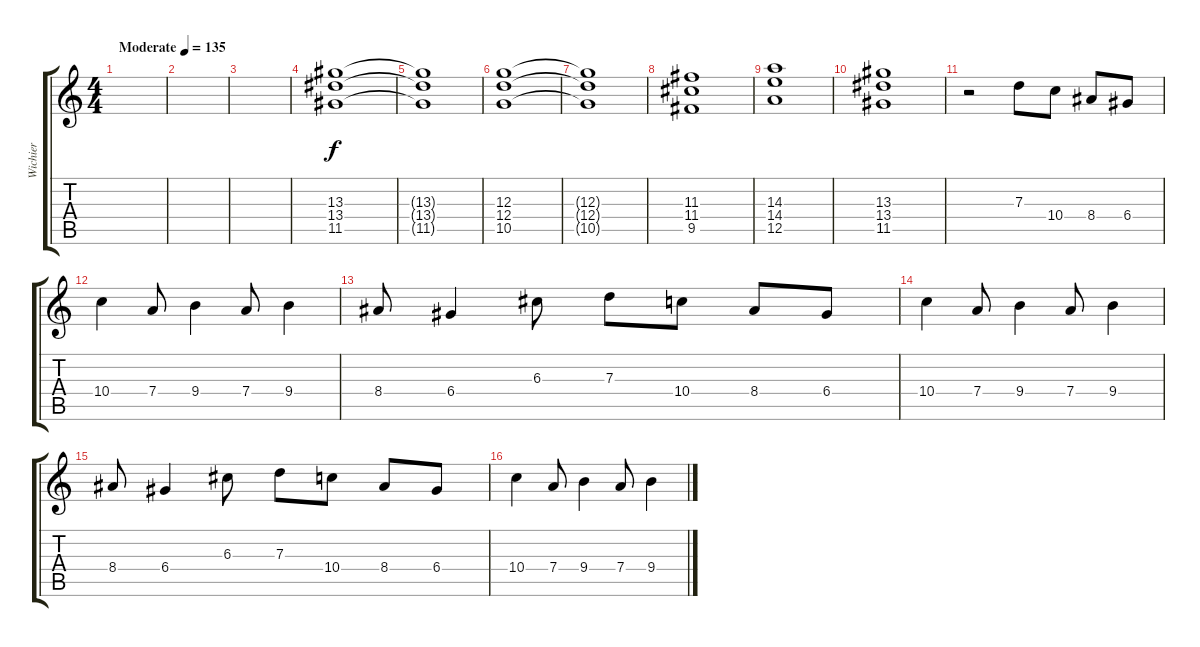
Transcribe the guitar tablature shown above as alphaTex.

\track ("Wichier" "Wichier") {instrument distortionguitar}
\staff {score tabs}
\tuning (E4 B3 G3 D3 A2 E2) {hide}
\ts (4 4)
\tempo (135 "Moderate")
\clef g2
\ks c
|
|
|
(13.3 13.4 11.5).1 |
(13.3{t} 13.4{t} 11.5{t}).1 |
(12.3 12.4 10.5).1 |
(12.3{t} 12.4{t} 10.5{t}).1 |
(11.3 11.4 9.5).1 |
(14.3 14.4 12.5).1 |
(13.3 13.4 11.5).1 |
r.2 7.3.8 10.4.8 8.4.8 6.4.8 |
10.4.4 7.4.8 9.4.4 7.4.8 9.4.4 |
8.4.8 6.4.4 6.3.8 7.3.8 10.4.8 8.4.8 6.4.8 |
10.4.4 7.4.8 9.4.4 7.4.8 9.4.4 |
8.4.8 6.4.4 6.3.8 7.3.8 10.4.8 8.4.8 6.4.8 |
10.4.4 7.4.8 9.4.4 7.4.8 9.4.4
